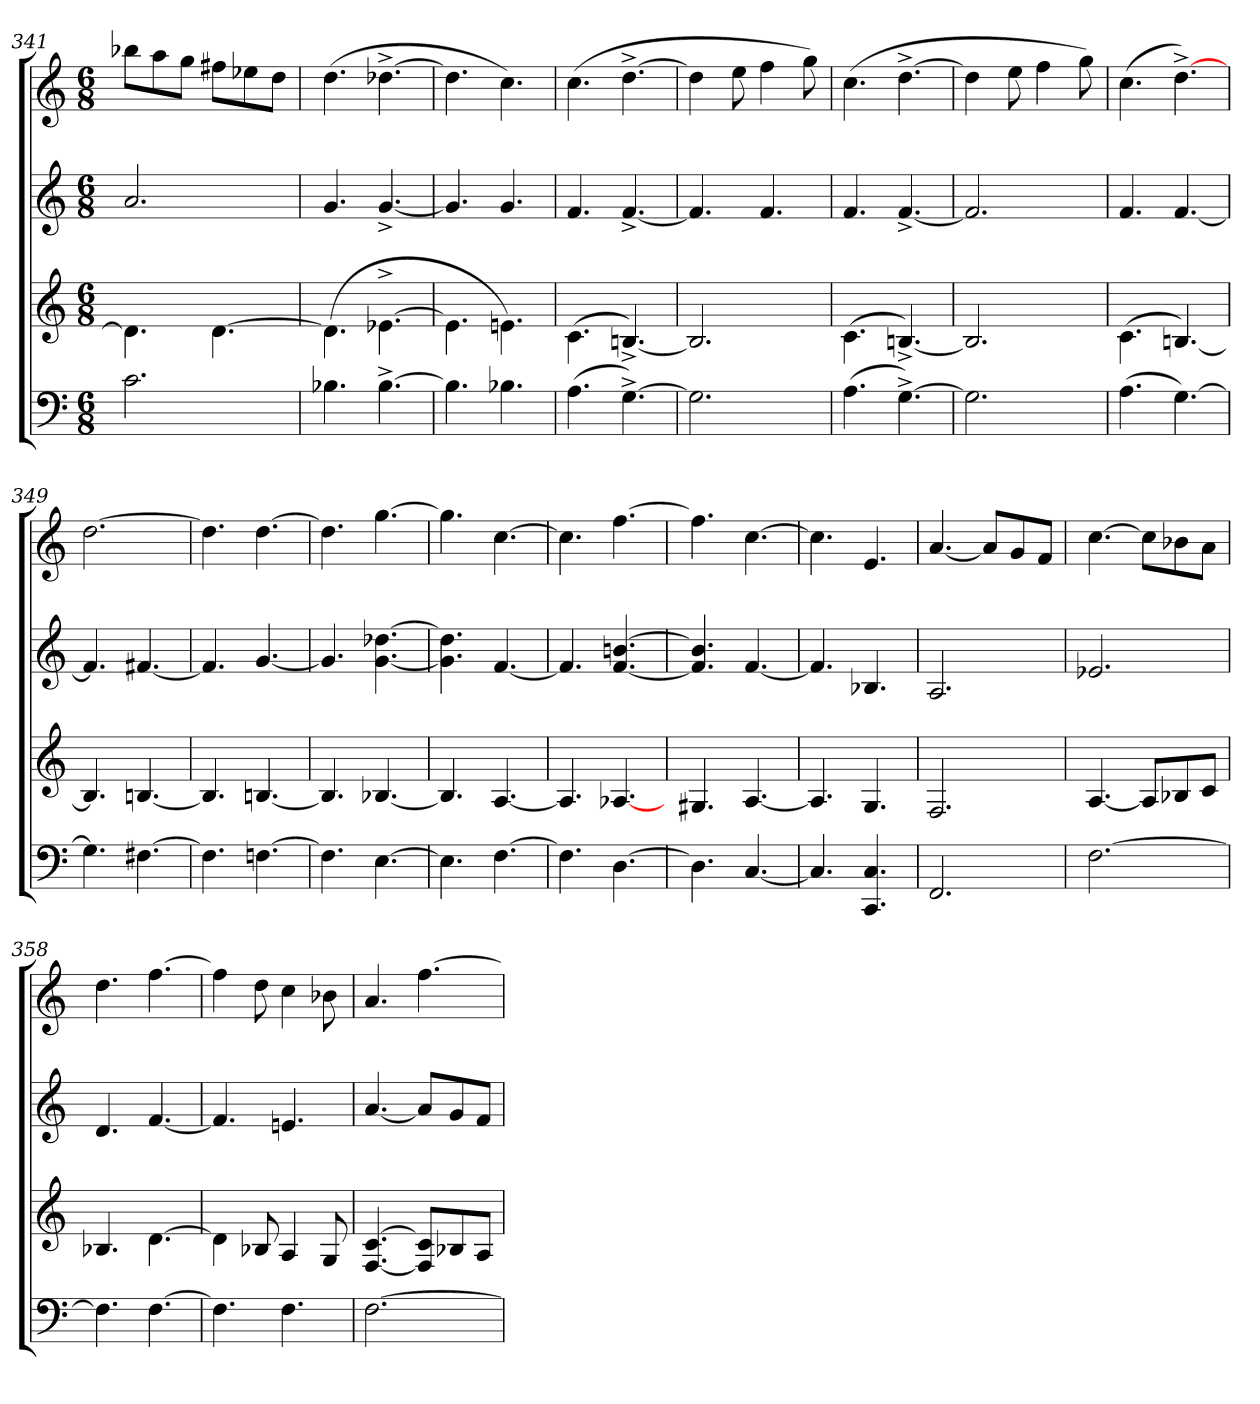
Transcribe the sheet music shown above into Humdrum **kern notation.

**kern	**kern	**kern	**kern
*part4	*part3	*part2	*part1
*staff4	*staff3	*staff2	*staff1
*M6/8	*M6/8	*M6/8	*M6/8
=341	=341	=341	=341
2.c\	4.d\]	2.a/	8bb-\L
.	.	.	8aa\
.	.	.	8gg\J
.	[4.d\	.	8ff#\L
.	.	.	8ee-\
.	.	.	8dd\J
=342	=342	=342	=342
4.B-\	(>4.d\]	4.g/	(>4.dd\
[4.B-^>\	[4.e-^>\	[4.g^</	[4.dd-^>\
=343	=343	=343	=343
4.B-\]	4.e-\]	4.g/]	4.dd-\]
4.B-\	4.en\)	4.g/	4.cc\)
=344	=344	=344	=344
(>4.A\	(>4.c\	4.f/	(>4.cc\
[4.G^>\)	[4.Bn^</)	[4.f^</	[4.dd^>\
=345	=345	=345	=345
2.G\]	2.B/]	4.f/]	4dd\]
.	.	.	8ee\
.	.	4.f/	4ff\
.	.	.	8gg\)
=346	=346	=346	=346
(>4.A\	(>4.c\	4.f/	(>4.cc\
[4.G^>\)	[4.Bn^</)	[4.f^</	[4.dd^>\
=347	=347	=347	=347
2.G\]	2.B/]	2.f/]	4dd\]
.	.	.	8ee\
.	.	.	4ff\
.	.	.	8gg\)
=348	=348	=348	=348
(>4.A\	(>4.c\	4.f/	(>4.cc\
[4.G\)	[4.Bn/)	[4.f/	[4.dd^>\)
!!LO:LB:g=z
=349	=349	=349	=349
4.G\]	4.B/]	4.f/]	[2.dd\
[4.F#\	[4.Bn/	[4.f#/	.
=350	=350	=350	=350
4.F#\]	4.B/]	4.f#/]	4.dd\]
[4.Fn\	[4.Bn/	[4.g/	[4.dd\
=351	=351	=351	=351
4.F\]	4.B/]	4.g/]	4.dd\]
[4.E\	[4.B-/	[4.g\ [4.dd-\	[4.gg\
=352	=352	=352	=352
4.E\]	4.B-/]	4.g]\ 4.dd-]\	4.gg\]
[4.F\	[4.A/	[4.f/	[4.cc\
=353	=353	=353	=353
4.F\]	4.A/]	4.f/]	4.cc\]
[4.D\	[4.A-/	[4.f/ [4.bn/	[4.ff\
=354	=354	=354	=354
4.D\]	4.G#/	4.f]/ 4.b]/	4.ff\]
[4.C/	[4.A/	[4.f/	[4.cc\
=355	=355	=355	=355
4.C/]	4.A/]	4.f/]	4.cc\]
4.CC/ 4.C/	4.G/	4.B-/	4.e/
=356	=356	=356	=356
2.FF/	2.F/	2.A/	[4.a/
.	.	.	8a/L]
.	.	.	8g/
.	.	.	8f/J
=357	=357	=357	=357
[2.F\	[4.A/	2.e-/	[4.cc\
.	8A/L]	.	8cc\L]
.	8B-/	.	8b-\
.	8c/J	.	8a\J
=358	=358	=358	=358
4.F\]	4.B-/	4.d/	4.dd\
[4.F\	[4.d\	[4.f/	[4.ff\
=359	=359	=359	=359
4.F\]	4d\]	4.f/]	4ff\]
.	8B-/	.	8dd\
4.F\	4A/	4.en/	4cc\
.	8G/	.	8b-\
=360	=360	=360	=360
[2.F\	[4.F/ [4.c/	[4.a/	4.a/
.	8F]/ 8c]/L	8a/L]	[4.ff\
.	8B-/	8g/	.
.	8A/J	8f/J	.
=	=	=	=
*-	*-	*-	*-
